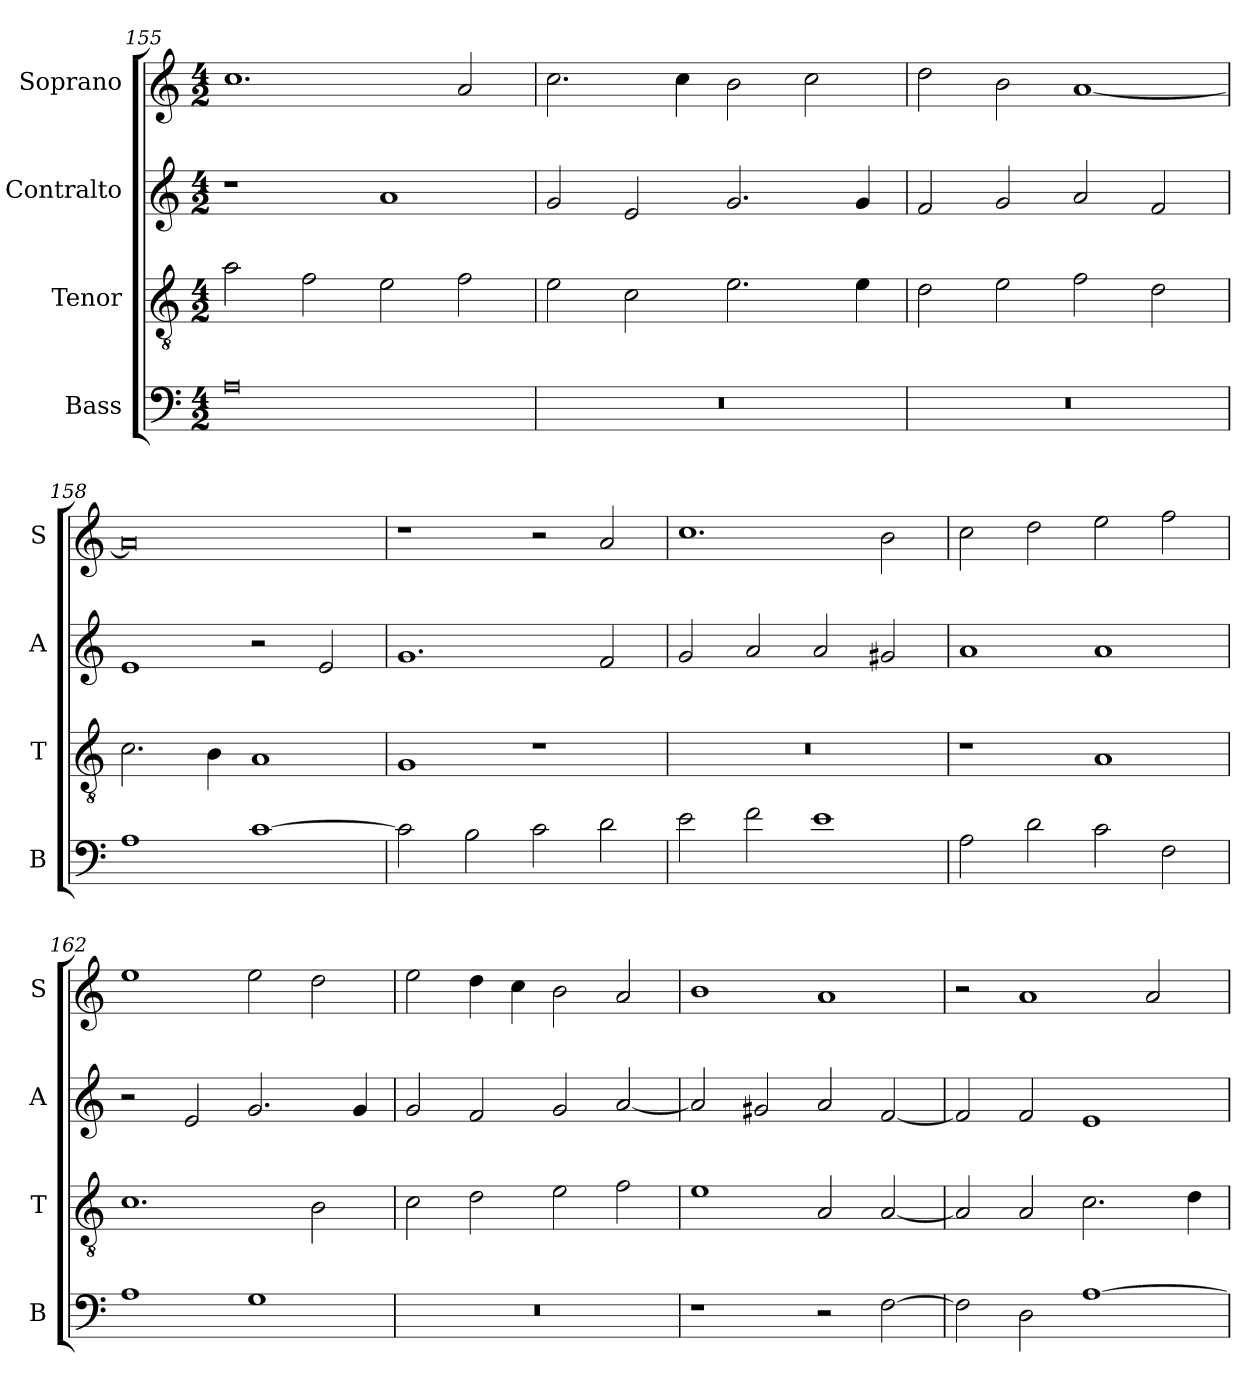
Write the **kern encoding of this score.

**kern	**kern	**kern	**kern
*part4	*part3	*part2	*part1
*staff4	*staff3	*staff2	*staff1
*I"Bass	*I"Tenor	*I"Contralto	*I"Soprano
*I'B	*I'T	*I'A	*I'S
*clefF4	*clefGv2	*clefG2	*clefG2
*k[]	*k[]	*k[]	*k[]
*D:dor	*D:dor	*D:dor	*D:dor
*M4/2	*M4/2	*M4/2	*M4/2
=155	=155	=155	=155
0A	2a	1r	1.cc
.	2f	.	.
.	2e	1a	.
.	2f	.	2a
=156	=156	=156	=156
0r	2e	2g	2.cc
.	2c	2e	.
.	.	.	4cc
.	2.e	2.g	2b
.	.	.	2cc
.	4e	4g	.
=157	=157	=157	=157
0r	2d	2f	2dd
.	2e	2g	2b
.	2f	2a	[1a
.	2d	2f	.
=158	=158	=158	=158
1A	2.c	1e	0a]
.	4B	.	.
[1c	1A	2r	.
.	.	2e	.
=159	=159	=159	=159
2c]	1G	1.g	1r
2B	.	.	.
2c	1r	.	2r
2d	.	2f	2a
=160	=160	=160	=160
2e	0r	2g	1.cc
2f	.	2a	.
1e	.	2a	.
.	.	2g#X	2b
=161	=161	=161	=161
2A	1r	1a	2cc
2d	.	.	2dd
2c	1A	1a	2ee
2F	.	.	2ff
=162	=162	=162	=162
1A	1.c	2r	1ee
.	.	2e	.
1G	.	2.g	2ee
.	2B	.	2dd
.	.	4g	.
=163	=163	=163	=163
0r	2c	2g	2ee
.	2d	2f	4dd
.	.	.	4cc
.	2e	2g	2b
.	2f	[2a	2a
=164	=164	=164	=164
1r	1e	2a]	1b
.	.	2g#X	.
2r	2A	2a	1a
[2F	[2A	[2f	.
=165	=165	=165	=165
2F]	2A]	2f]	2r
2D	2A	2f	1a
[1A	2.c	1e	.
.	.	.	2a
.	4d	.	.
=	=	=	=
*-	*-	*-	*-
